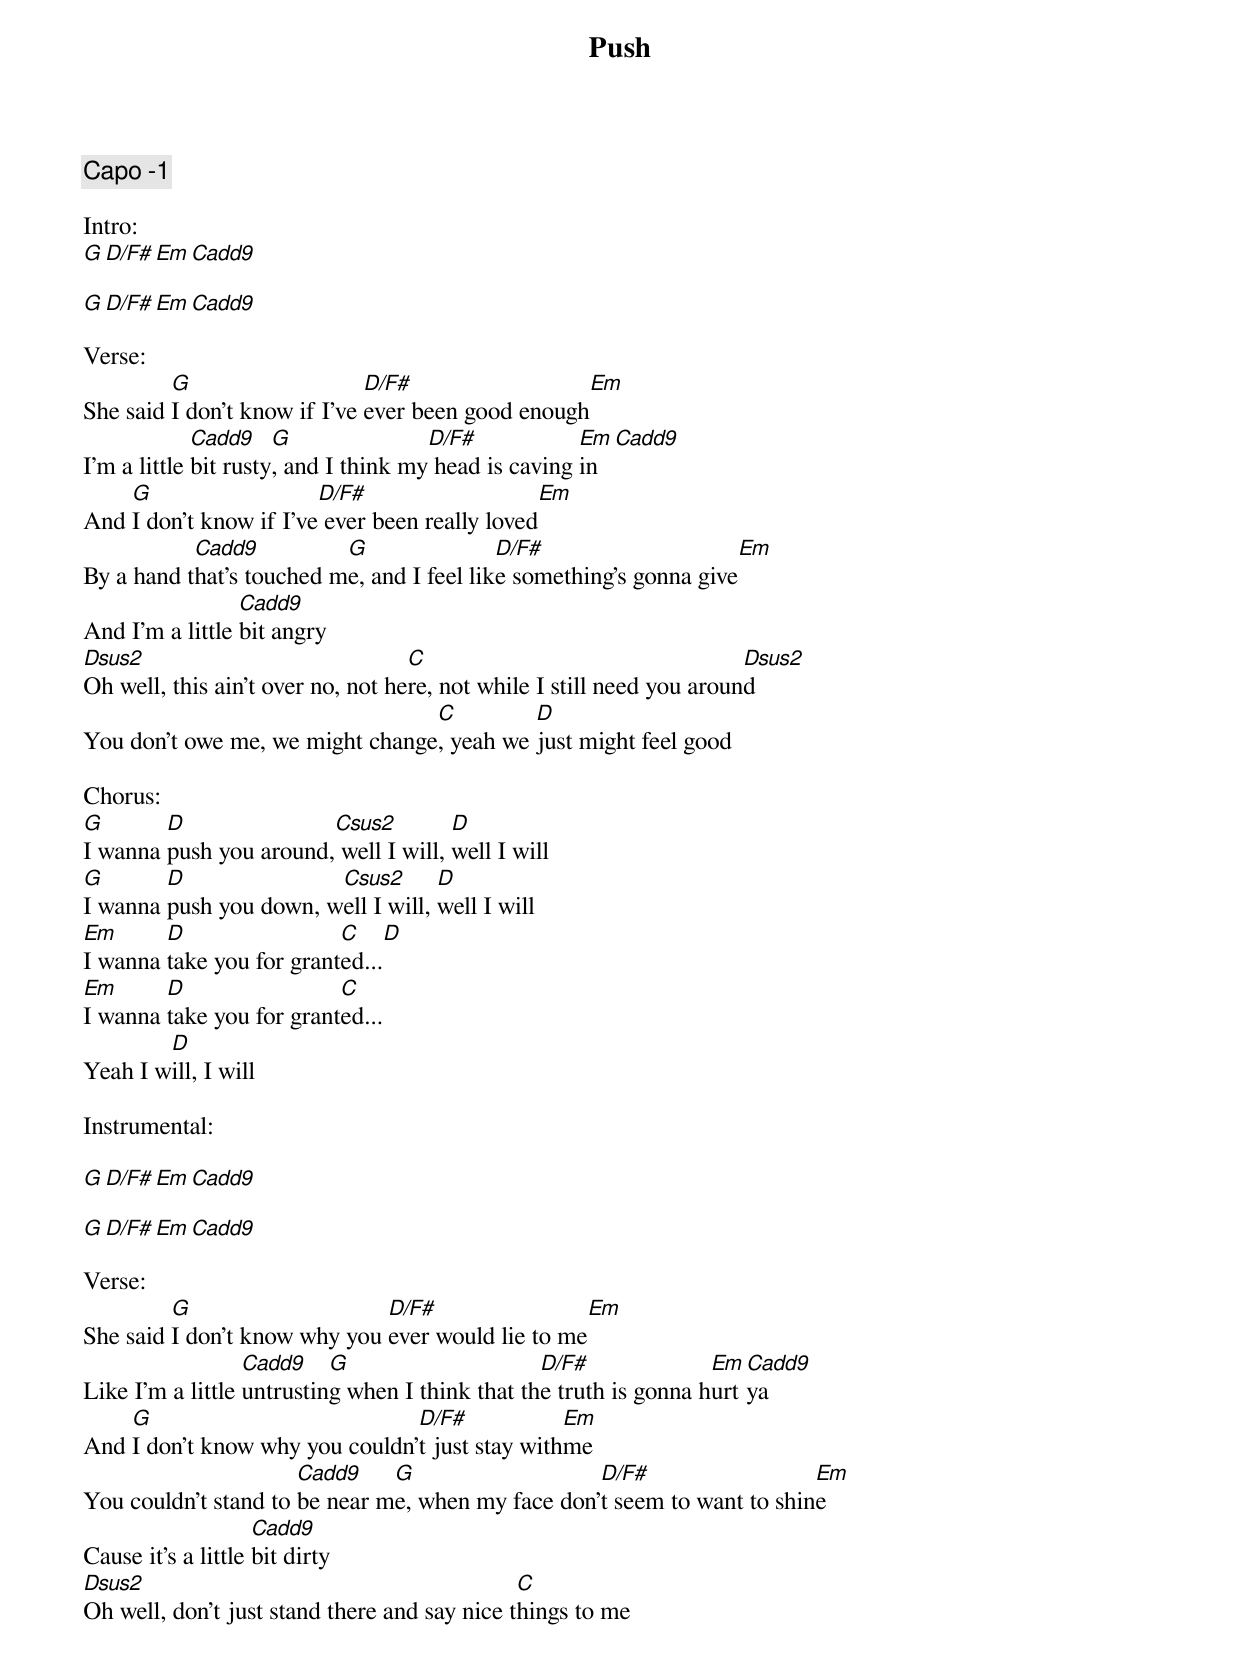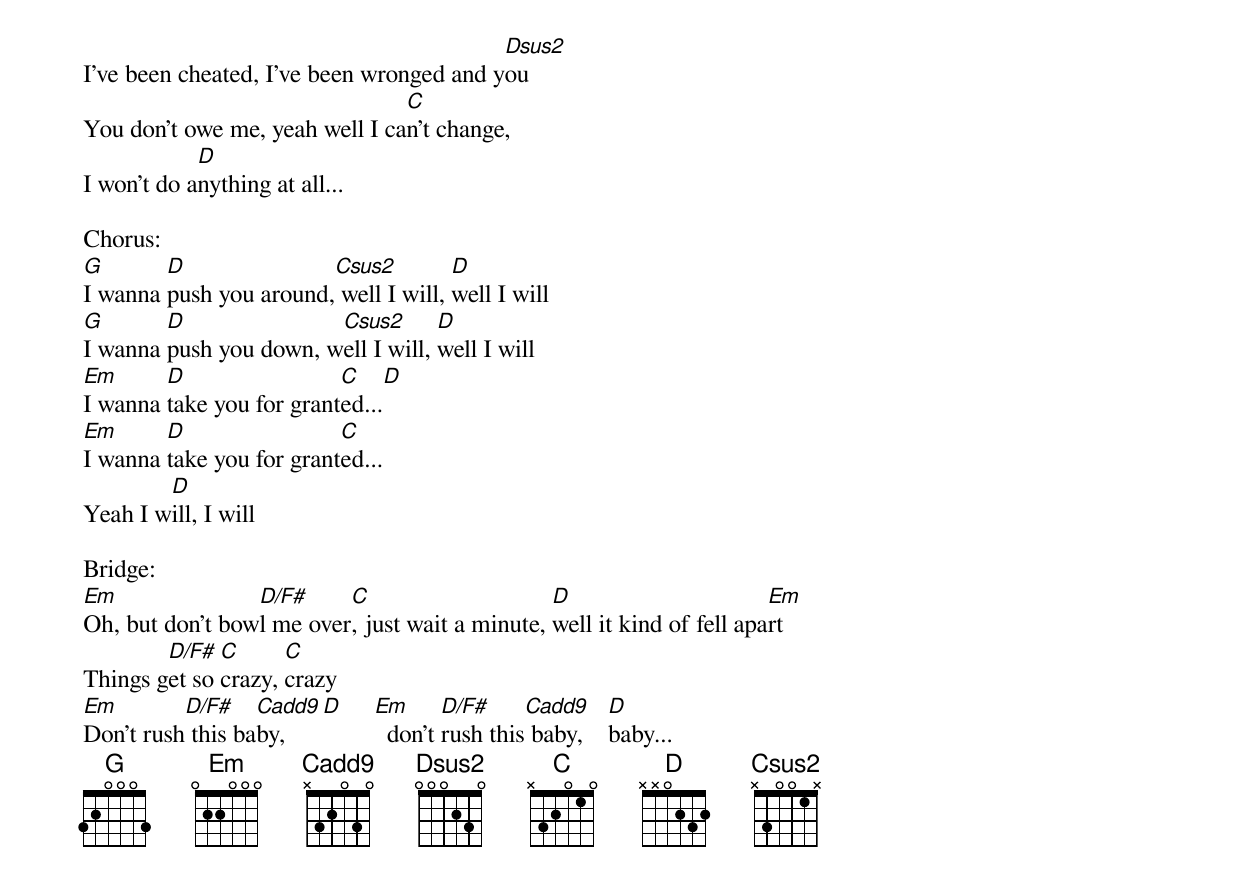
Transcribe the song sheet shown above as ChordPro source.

{title:Push}
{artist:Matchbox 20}
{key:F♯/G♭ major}
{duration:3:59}
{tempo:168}
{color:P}

{comment: Capo -1}

Intro:
[G][D/F#][Em][Cadd9]

[G][D/F#][Em][Cadd9]

Verse:
She said [G]I don't know if I've [D/F#]ever been good enough[Em]
I'm a little [Cadd9]bit rusty[G], and I think my[D/F#] head is caving [Em]in[Cadd9]
And [G]I don't know if I've[D/F#] ever been really loved[Em]
By a hand t[Cadd9]hat's touched m[G]e, and I feel lik[D/F#]e something's gonna give[Em]
And I'm a little [Cadd9]bit angry
[Dsus2]Oh well, this ain't over no, not he[C]re, not while I still need you aroun[Dsus2]d
You don't owe me, we might change[C], yeah we [D]just might feel good

Chorus:
[G]I wanna [D]push you around,[Csus2] well I will, [D]well I will
[G]I wanna [D]push you down, w[Csus2]ell I will, [D]well I will
[Em]I wanna [D]take you for grant[C]ed...[D]
[Em]I wanna [D]take you for grant[C]ed...
Yeah I w[D]ill, I will

Instrumental:

[G][D/F#][Em][Cadd9]

[G][D/F#][Em][Cadd9]

Verse:
She said [G]I don't know why you [D/F#]ever would lie to me[Em]
Like I'm a little [Cadd9]untrustin[G]g when I think that th[D/F#]e truth is gonna h[Em]urt [Cadd9]ya
And [G]I don't know why you couldn'[D/F#]t just stay with[Em]me
You couldn't stand to [Cadd9]be near m[G]e, when my face don'[D/F#]t seem to want to shin[Em]e
Cause it's a little [Cadd9]bit dirty
[Dsus2]Oh well, don't just stand there and say nice t[C]hings to me
I've been cheated, I've been wronged and y[Dsus2]ou
You don't owe me, yeah well I ca[C]n't change,
I won't do a[D]nything at all...

Chorus:
[G]I wanna [D]push you around,[Csus2] well I will, [D]well I will
[G]I wanna [D]push you down, w[Csus2]ell I will, [D]well I will
[Em]I wanna [D]take you for grant[C]ed...[D]
[Em]I wanna [D]take you for grant[C]ed...
Yeah I w[D]ill, I will

Bridge:
[Em]Oh, but don't bow[D/F#]l me over[C], just wait a minute, [D]well it kind of fell apa[Em]rt
Things g[D/F#]et so [C]crazy, [C]crazy
[Em]Don't rush[D/F#] this ba[Cadd9]by,    [D]     [Em]  don't [D/F#]rush this[Cadd9] baby,    [D]baby...
